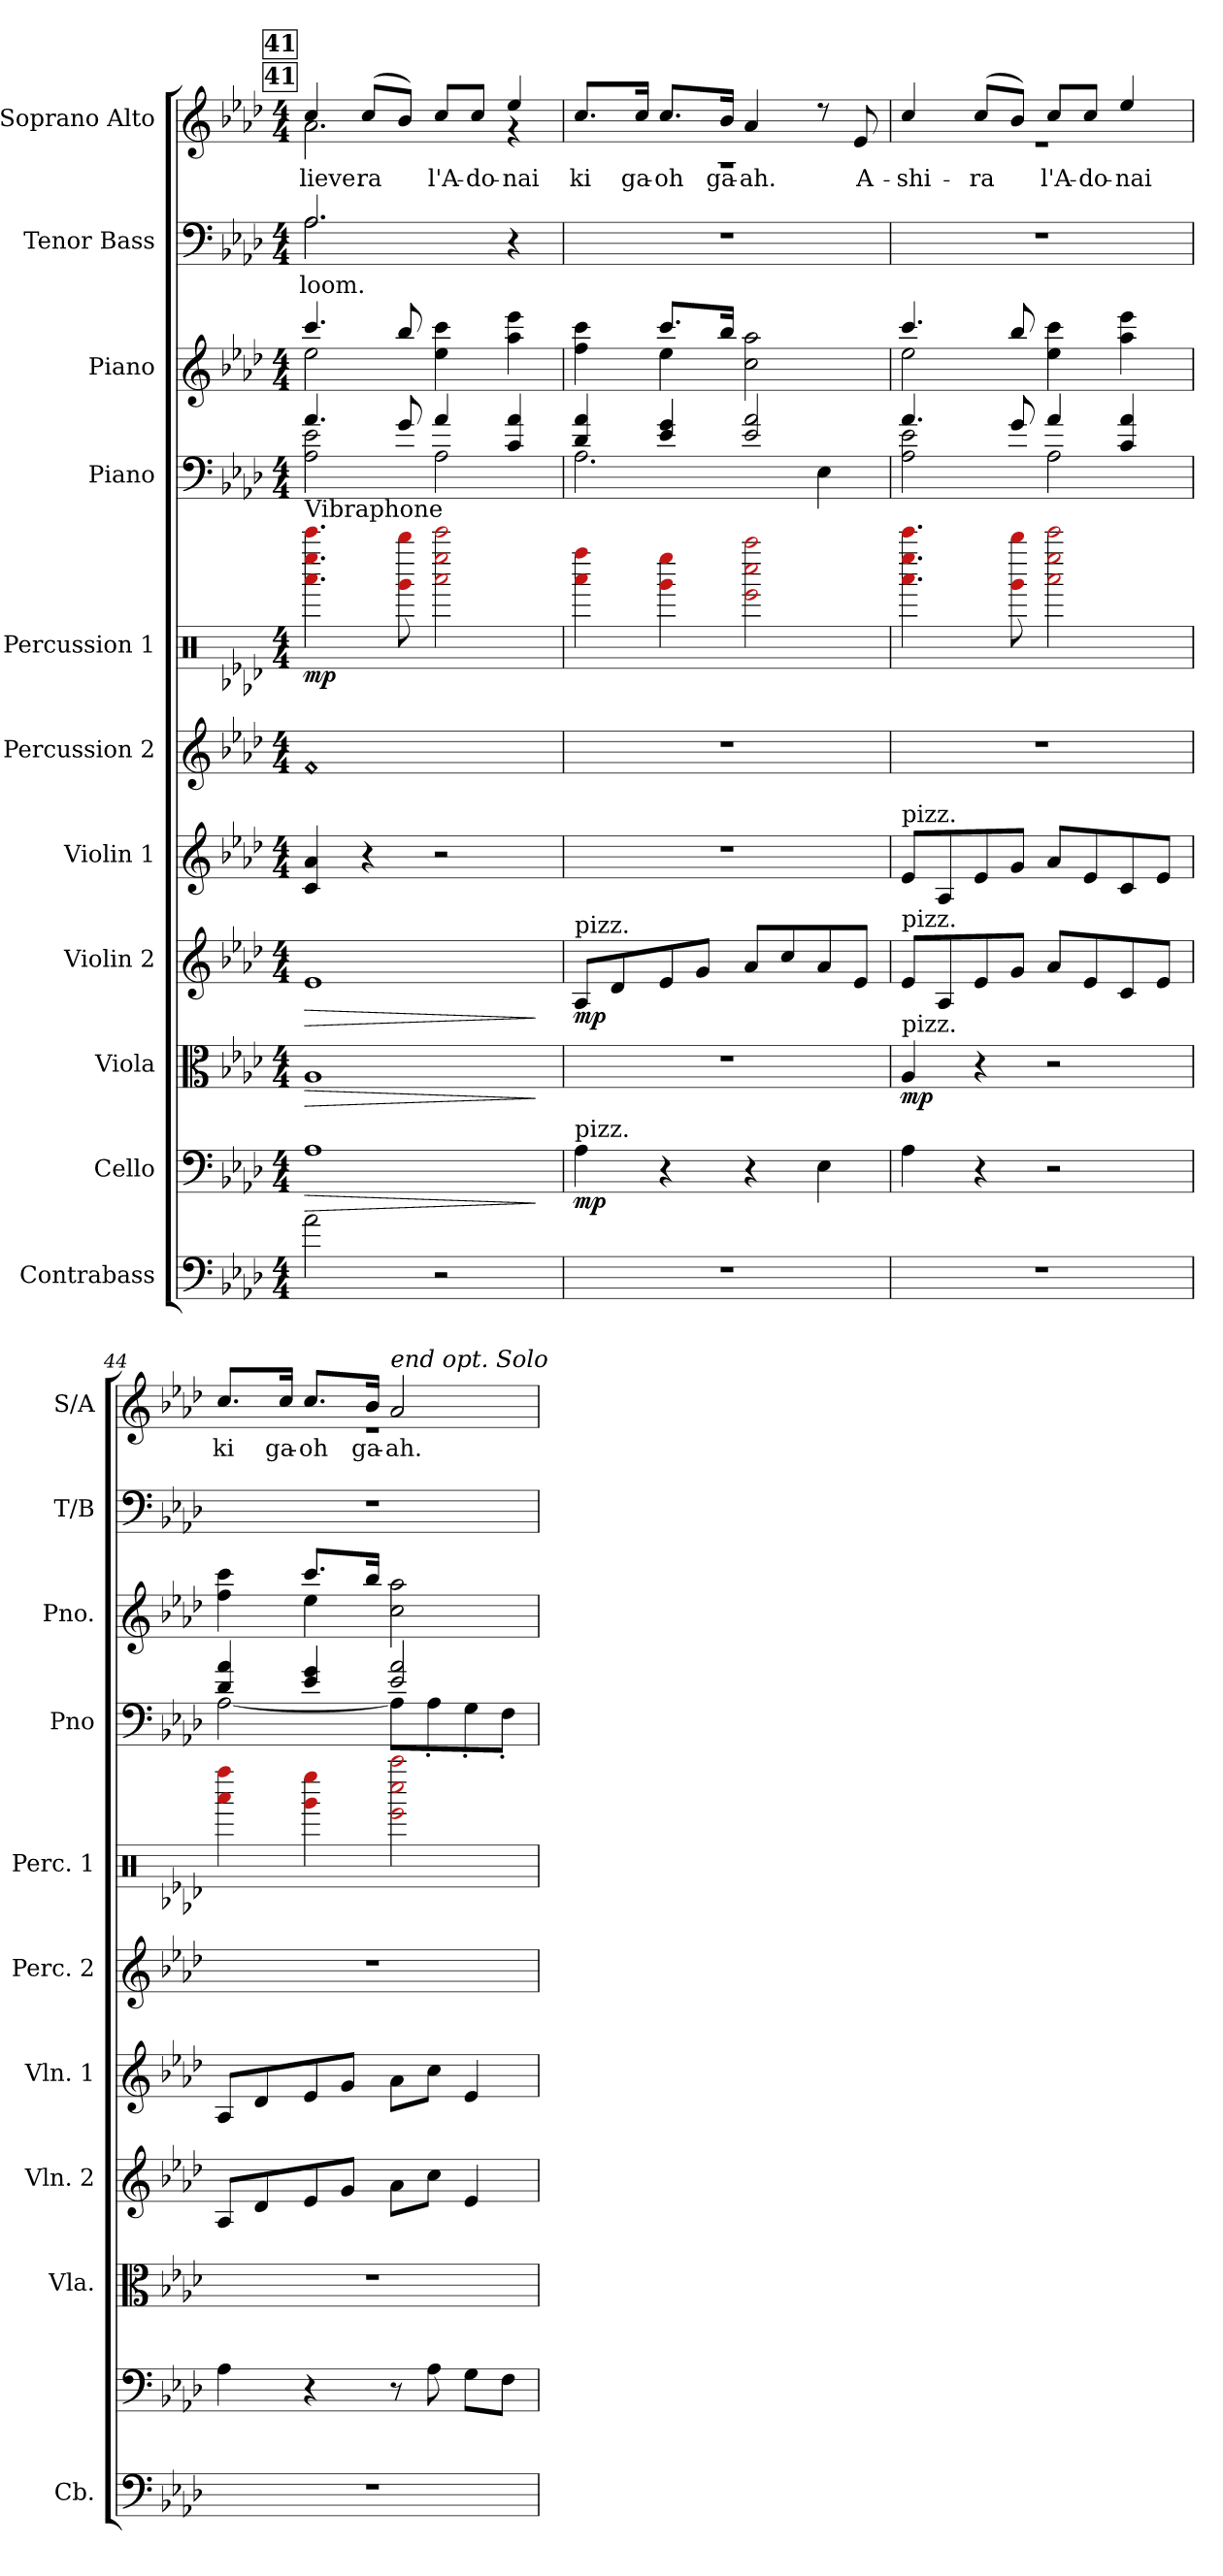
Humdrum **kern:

**kern	**kern	**dynam	**kern	**dynam	**kern	**dynam	**kern	**kern	**kern	**dynam	**kern	**kern	**kern	**text	**kern	**text
*part11	*part10	*part10	*part9	*part9	*part8	*part8	*part7	*part6	*part5	*part5	*part4	*part3	*part2	*part2	*part1	*part1
*staff11	*staff10	*staff10	*staff9	*staff9	*staff8	*staff8	*staff7	*staff6	*staff5	*staff5	*staff4	*staff3	*staff2	*staff2	*staff1	*staff1
*I"Contrabass	*I"Cello	*	*I"Viola	*	*I"Violin 2	*	*I"Violin 1	*I"Percussion 2	*I"Percussion 1	*	*I"Piano	*I"Piano	*I"Tenor Bass	*	*I"Soprano Alto	*
*I'Cb.	*	*	*I'Vla.	*	*I'Vln. 2	*	*I'Vln. 1	*I'Perc. 2	*I'Perc. 1	*	*I'Pno	*I'Pno.	*I'T/B	*	*I'S/A	*
!!LO:PB:g=z
*clefF4	*clefF4	*	*clefC3	*	*clefG2	*	*clefG2	*clefG2	*clefX	*	*clefF4	*clefG2	*clefF4	*	*clefG2	*
*ITrd7c12	*	*	*	*	*	*	*	*	*ITrd-14c-24	*	*	*	*	*	*	*
*k[b-e-a-d-]	*k[b-e-a-d-]	*	*k[b-e-a-d-]	*	*k[b-e-a-d-]	*	*k[b-e-a-d-]	*k[b-e-a-d-]	*k[b-e-a-d-]	*	*k[b-e-a-d-]	*k[b-e-a-d-]	*k[b-e-a-d-]	*	*k[b-e-a-d-]	*
*M4/4	*M4/4	*	*M4/4	*	*M4/4	*	*M4/4	*M4/4	*M4/4	*	*M4/4	*M4/4	*M4/4	*	*M4/4	*
!!LO:REH:place=s1:a:B:fs=14:t=41
!!LO:REH:place=s1:b:B:fs=14:t=41
=41	=41	=41	=41	=41	=41	=41	=41	=41	=41	=41	=41	=41	=41	=41	=41	=41
!	!	!	!	!	!	!	!	!	!	!	!	!	!	!	!LO:TX:b:B:t=Piu mosso (	!
!	!	!	!	!	!	!	!	!	!	!	!	!	!	!	!LO:TX:b:B:t=ca. 80)	!
!	!	!	!	!	!	!	!	!	!	!	!	!	!	!	!LO:TX:a:B:t=Piu mosso (	!
!	!	!	!	!	!	!	!	!	!	!	!	!	!	!	!LO:TX:a:B:t=ca. 80)	!
!	!	!	!	!	!	!	!	!	!LO:TX:a:t=Vibraphone	!	!	!	!	!	!	!
!	!	!LO:HP:b	!	!LO:HP:b	!	!LO:HP:b	!	!LO:N:head=diamond	!	!	!	!	!	!LO:LY:b	!	!LO:LY:a
*	*	*	*	*	*	*	*	*	*	*	*^	*^	*^	*	*^	*
!	!	!	!	!	!	!	!	!	!	!LO:DY:b	!	!	!	!	!	!	!	!	!	!LO:LY:b
2A-\	1A-	>	1A-	>	1e-	>	4c/ 4a-/	1f	4.aaan\ 4.eeeen\ 4.ccccc\	mp	4.a-/	2A-\ 2e-\	4.ccc/	2ee-\	2.A-/	2.A-\	loom.	4cc/	2.a-\	lieve.
!	!	!	!	!	!	!	!	!	!	!	!	!	!	!	!	!	!	!	!	!LO:LY:a
.	.	.	.	.	.	.	4r	.	.	.	.	.	.	.	.	.	.	(8cc/L	.	-ra
.	.	.	.	.	.	.	.	.	8ggg\ 8bbbbn\	.	8g/	.	8bb-/	.	.	.	.	8b-/J)	.	.
!	!	!	!	!	!	!	!	!	!	!	!	!	!	!	!	!	!	!	!	!LO:LY:a
2r	.	.	.	.	.	.	2r	.	2aaan\ 2eeeen\ 2ccccc\	.	4a-/	2A-\	2ryy	4ee-\ 4ccc\	.	.	.	8cc/L	.	l'A-
!	!	!	!	!	!	!	!	!	!	!	!	!	!	!	!	!	!	!	!	!LO:LY:a
.	.	.	.	.	.	.	.	.	.	.	.	.	.	.	.	.	.	8cc/J	.	-do-
!	!	!	!	!	!	!	!	!	!	!	!	!	!	!	!	!	!	!	!	!LO:LY:a
.	.	.	.	.	.	.	.	.	.	.	4c/ 4a-/	.	.	4aa-\ 4eee-\	4r	4ryy	.	4ee-/	4r	-nai
*	*	*	*	*	*	*	*	*	*	*	*v	*v	*	*	*v	*v	*	*v	*v	*
*	*	*	*	*	*	*	*	*	*	*	*	*v	*v	*	*	*	*
.	.	]	.	]	.	]	.	.	.	.	.	.	.	.	.	.
=42	=42	=42	=42	=42	=42	=42	=42	=42	=42	=42	=42	=42	=42	=42	=42	=42
*	*	*	*	*	*	*	*	*	*	*	*^	*^	*	*	*	*
!	!	!	!	!	!LO:TX:a:t=pizz.	!	!	!	!	!	!	!	!	!	!	!	!	!
!	!LO:TX:a:t=pizz.	!	!	!	!	!	!	!	!	!	!	!	!	!	!	!	!	!
!	!	!LO:DY:b	!	!	!	!LO:DY:b	!	!	!	!	!	!	!	!	!	!	!	!LO:LY:a
*	*	*	*	*	*	*	*	*	*	*	*	*	*	*	*	*	*^	*
1r	4A-\	mp	1r	.	8A-/L	mp	1r	1r	4aaan\ 4ffff\	.	4d-/ 4a-/	2.A-\	4ryy	4ff\ 4ccc\	1r	.	8.cc/L	1r	ki
.	.	.	.	.	8d-/	.	.	.	.	.	.	.	.	.	.	.	.	.	.
!	!	!	!	!	!	!	!	!	!	!	!	!	!	!	!	!	!	!	!LO:LY:a
.	.	.	.	.	.	.	.	.	.	.	.	.	.	.	.	.	16cc/Jk	.	ga-
!	!	!	!	!	!	!	!	!	!	!	!	!	!	!	!	!	!	!	!LO:LY:a
.	4r	.	.	.	8e-/	.	.	.	4ggg\ 4eeeen\	.	4e-/ 4g/	.	8.ccc/L	4ee-\	.	.	8.cc/L	.	-oh
.	.	.	.	.	8g/J	.	.	.	.	.	.	.	.	.	.	.	.	.	.
!	!	!	!	!	!	!	!	!	!	!	!	!	!	!	!	!	!	!	!LO:LY:a
.	.	.	.	.	.	.	.	.	.	.	.	.	16bb-/Jk	.	.	.	16b-/Jk	.	ga-
!	!	!	!	!	!	!	!	!	!	!	!	!	!	!	!	!	!	!	!LO:LY:a
.	4r	.	.	.	8a-/L	.	.	.	2eeen\ 2cccc\ 2aaaan\	.	2e-/ 2a-/	.	2ryy	2cc\ 2aa-\	.	.	4a-/	.	-ah.
.	.	.	.	.	8cc/	.	.	.	.	.	.	.	.	.	.	.	.	.	.
.	4E-\	.	.	.	8a-/	.	.	.	.	.	.	4E-\	.	.	.	.	8r	.	.
!	!	!	!	!	!	!	!	!	!	!	!	!	!	!	!	!	!	!	!LO:LY:a
.	.	.	.	.	8e-/J	.	.	.	.	.	.	.	.	.	.	.	8e-/	.	A-
=43	=43	=43	=43	=43	=43	=43	=43	=43	=43	=43	=43	=43	=43	=43	=43	=43	=43	=43	=43
!	!	!	!	!	!	!	!LO:TX:a:t=pizz.	!	!	!	!	!	!	!	!	!	!	!	!
!	!	!	!	!	!LO:TX:a:t=pizz.	!	!	!	!	!	!	!	!	!	!	!	!	!	!
!	!	!	!LO:TX:a:t=pizz.	!	!	!	!	!	!	!	!	!	!	!	!	!	!	!	!
!	!	!	!	!LO:DY:b	!	!	!	!	!	!	!	!	!	!	!	!	!	!	!LO:LY:a
1r	4A-\	.	4A-/	mp	8e-/L	.	8e-/L	1r	4.aaan\ 4.eeeen\ 4.ccccc\	.	4.a-/	2A-\ 2e-\	4.ccc/	2ee-\	1r	.	4cc/	1r	-shi-
.	.	.	.	.	8A-/	.	8A-/	.	.	.	.	.	.	.	.	.	.	.	.
!	!	!	!	!	!	!	!	!	!	!	!	!	!	!	!	!	!	!	!LO:LY:a
.	4r	.	4r	.	8e-/	.	8e-/	.	.	.	.	.	.	.	.	.	(8cc/L	.	-ra
.	.	.	.	.	8g/J	.	8g/J	.	8ggg\ 8bbbbn\	.	8g/	.	8bb-/	.	.	.	8b-/J)	.	.
!	!	!	!	!	!	!	!	!	!	!	!	!	!	!	!	!	!	!	!LO:LY:a
.	2r	.	2r	.	8a-/L	.	8a-/L	.	2aaan\ 2eeeen\ 2ccccc\	.	4a-/	2A-\	2ryy	4ee-\ 4ccc\	.	.	8cc/L	.	l'A-
!	!	!	!	!	!	!	!	!	!	!	!	!	!	!	!	!	!	!	!LO:LY:a
.	.	.	.	.	8e-/	.	8e-/	.	.	.	.	.	.	.	.	.	8cc/J	.	-do-
!	!	!	!	!	!	!	!	!	!	!	!	!	!	!	!	!	!	!	!LO:LY:a
.	.	.	.	.	8c/	.	8c/	.	.	.	4c/ 4a-/	.	.	4aa-\ 4eee-\	.	.	4ee-/	.	-nai
.	.	.	.	.	8e-/J	.	8e-/J	.	.	.	.	.	.	.	.	.	.	.	.
=44	=44	=44	=44	=44	=44	=44	=44	=44	=44	=44	=44	=44	=44	=44	=44	=44	=44	=44	=44
!	!	!	!	!	!	!	!	!	!	!	!	!	!	!	!	!	!	!	!LO:LY:a
1r	4A-\	.	1r	.	8A-/L	.	8A-/L	1r	4aaan\ 4ffff\	.	4d-/ 4a-/	[2A-\	4ryy	4ff\ 4ccc\	1r	.	8.cc/L	1r	ki
.	.	.	.	.	8d-/	.	8d-/	.	.	.	.	.	.	.	.	.	.	.	.
!	!	!	!	!	!	!	!	!	!	!	!	!	!	!	!	!	!	!	!LO:LY:a
.	.	.	.	.	.	.	.	.	.	.	.	.	.	.	.	.	16cc/Jk	.	ga-
!	!	!	!	!	!	!	!	!	!	!	!	!	!	!	!	!	!	!	!LO:LY:a
.	4r	.	.	.	8e-/	.	8e-/	.	4ggg\ 4eeeen\	.	4e-/ 4g/	.	8.ccc/L	4ee-\	.	.	8.cc/L	.	-oh
.	.	.	.	.	8g/J	.	8g/J	.	.	.	.	.	.	.	.	.	.	.	.
!	!	!	!	!	!	!	!	!	!	!	!	!	!	!	!	!	!	!	!LO:LY:a
.	.	.	.	.	.	.	.	.	.	.	.	.	16bb-/Jk	.	.	.	16b-/Jk	.	ga-
!	!	!	!	!	!	!	!	!	!	!	!	!	!	!	!	!	!LO:TX:a:i:t=end opt. Solo	!	!
!	!	!	!	!	!	!	!	!	!	!	!	!	!	!	!	!	!	!	!LO:LY:a
.	8r	.	.	.	8a-\L	.	8a-\L	.	2eeen\ 2cccc\ 2aaaan\	.	2e-/ 2a-/	8A-\L]	2ryy	2cc\ 2aa-\	.	.	2a-/	.	-ah.
.	8A-\	.	.	.	8cc\J	.	8cc\J	.	.	.	.	8A-'\	.	.	.	.	.	.	.
.	8G\L	.	.	.	4e-/	.	4e-/	.	.	.	.	8G'\	.	.	.	.	.	.	.
.	8F\J	.	.	.	.	.	.	.	.	.	.	8F'\J	.	.	.	.	.	.	.
*	*	*	*	*	*	*	*	*	*	*	*v	*v	*	*	*	*	*v	*v	*
*	*	*	*	*	*	*	*	*	*	*	*	*v	*v	*	*	*	*
=	=	=	=	=	=	=	=	=	=	=	=	=	=	=	=	=
*-	*-	*-	*-	*-	*-	*-	*-	*-	*-	*-	*-	*-	*-	*-	*-	*-
